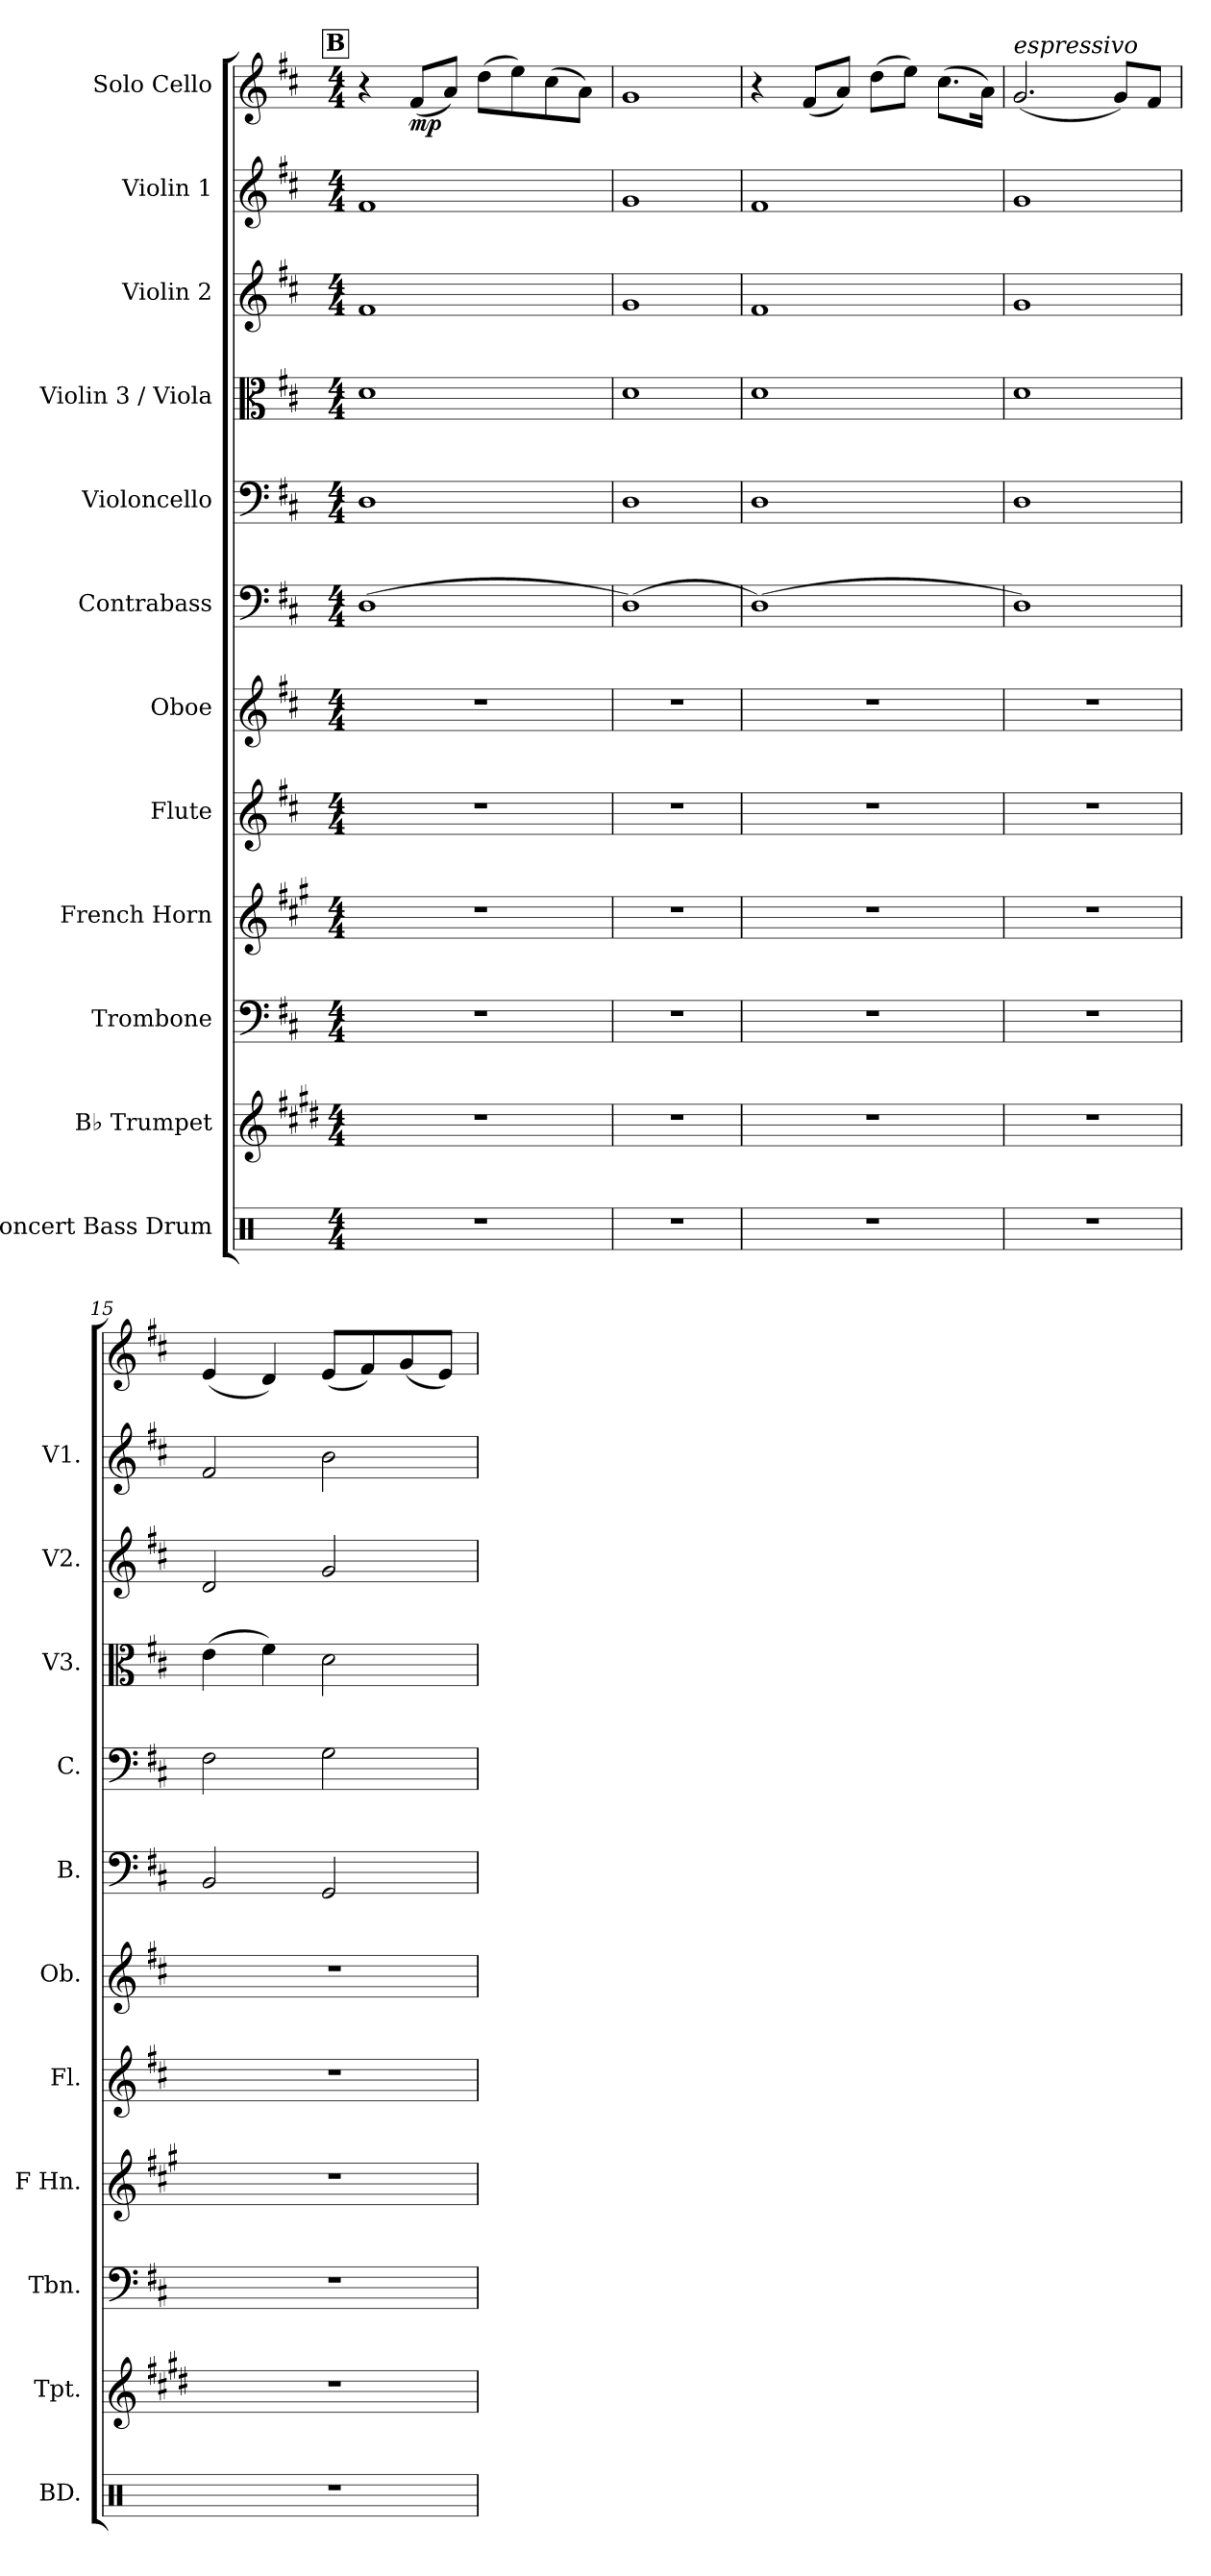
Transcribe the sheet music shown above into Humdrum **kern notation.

**kern	**kern	**kern	**kern	**kern	**kern	**kern	**kern	**kern	**kern	**kern	**kern	**dynam
*part12	*part11	*part10	*part9	*part8	*part7	*part6	*part5	*part4	*part3	*part2	*part1	*part1
*staff12	*staff11	*staff10	*staff9	*staff8	*staff7	*staff6	*staff5	*staff4	*staff3	*staff2	*staff1	*staff1
*I"Concert Bass Drum	*I"B♭ Trumpet	*I"Trombone	*I"French Horn	*I"Flute	*I"Oboe	*I"Contrabass	*I"Violoncello	*I"Violin 3 / Viola	*I"Violin 2	*I"Violin 1	*I"Solo Cello	*
*I'BD.	*I'Tpt.	*I'Tbn.	*I'F Hn.	*I'Fl.	*I'Ob.	*I'B.	*I'C.	*I'V3.	*I'V2.	*I'V1.	*	*
*clefX	*clefG2	*clefF4	*clefG2	*clefG2	*clefG2	*clefF4	*clefF4	*clefC3	*clefG2	*clefG2	*clefG2	*
*	*ITrd1c2	*	*ITrd4c7	*	*	*ITrd7c12	*	*	*	*	*	*
*k[]	*k[f#c#]	*k[f#c#]	*k[f#c#]	*k[f#c#]	*k[f#c#]	*k[f#c#]	*k[f#c#]	*k[f#c#]	*k[f#c#]	*k[f#c#]	*k[f#c#]	*
*M4/4	*M4/4	*M4/4	*M4/4	*M4/4	*M4/4	*M4/4	*M4/4	*M4/4	*M4/4	*M4/4	*M4/4	*
!!LO:REH:place=s1:a:B:fs=14:t=B
=11	=11	=11	=11	=11	=11	=11	=11	=11	=11	=11	=11	=11
1r	1r	1r	1r	1r	1r	(>1DD	1D	1d	1f#	1f#	4r	.
!	!	!	!	!	!	!	!	!	!	!	!	!LO:DY:b
.	.	.	.	.	.	.	.	.	.	.	(<8f#/L	mp
.	.	.	.	.	.	.	.	.	.	.	8a/J)	.
.	.	.	.	.	.	.	.	.	.	.	(>8dd\L	.
.	.	.	.	.	.	.	.	.	.	.	8ee\)	.
.	.	.	.	.	.	.	.	.	.	.	(>8cc#\	.
.	.	.	.	.	.	.	.	.	.	.	8a\J)	.
=12	=12	=12	=12	=12	=12	=12	=12	=12	=12	=12	=12	=12
1r	1r	1r	1r	1r	1r	(>1DD)	1D	1d	1g	1g	1g	.
=13	=13	=13	=13	=13	=13	=13	=13	=13	=13	=13	=13	=13
1r	1r	1r	1r	1r	1r	(>1DD)	1D	1d	1f#	1f#	4r	.
.	.	.	.	.	.	.	.	.	.	.	(<8f#/L	.
.	.	.	.	.	.	.	.	.	.	.	8a/J)	.
.	.	.	.	.	.	.	.	.	.	.	(>8dd\L	.
.	.	.	.	.	.	.	.	.	.	.	8ee\J)	.
.	.	.	.	.	.	.	.	.	.	.	(>8.cc#\L	.
.	.	.	.	.	.	.	.	.	.	.	16a\Jk)	.
=14	=14	=14	=14	=14	=14	=14	=14	=14	=14	=14	=14	=14
!	!	!	!	!	!	!	!	!	!	!	!LO:TX:a:i:t=espressivo	!
1r	1r	1r	1r	1r	1r	1DD)	1D	1d	1g	1g	(<2.g/	.
.	.	.	.	.	.	.	.	.	.	.	8g/L)	.
.	.	.	.	.	.	.	.	.	.	.	8f#/J	.
!!LO:PB:g=z
=15	=15	=15	=15	=15	=15	=15	=15	=15	=15	=15	=15	=15
1r	1r	1r	1r	1r	1r	2BBB/	2F#\	(>4e\	2d/	2f#/	(<4e/	.
.	.	.	.	.	.	.	.	4f#\)	.	.	4d/)	.
.	.	.	.	.	.	2GGG/	2G\	2d\	2g/	2b\	(<8e/L	.
.	.	.	.	.	.	.	.	.	.	.	8f#/)	.
.	.	.	.	.	.	.	.	.	.	.	(<8g/	.
.	.	.	.	.	.	.	.	.	.	.	8e/J)	.
=	=	=	=	=	=	=	=	=	=	=	=	=
*-	*-	*-	*-	*-	*-	*-	*-	*-	*-	*-	*-	*-
